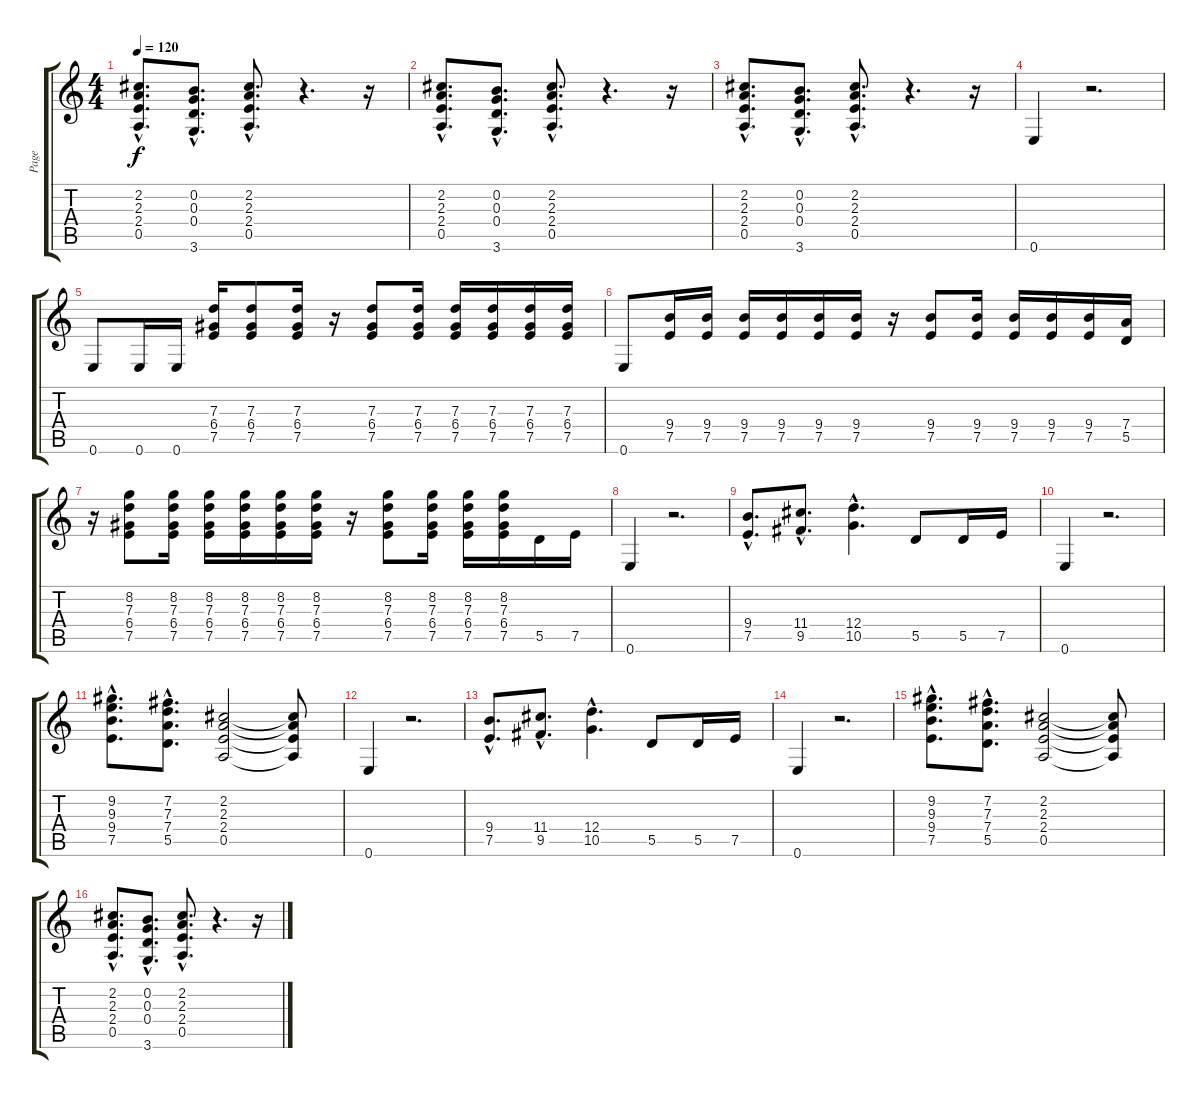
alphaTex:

\track ("Page" "Page") {instrument overdrivenguitar}
\staff {score tabs}
\tuning (E4 B3 G3 D3 A2 E2) {hide}
\ts (4 4)
\tempo 120
\clef g2
\ks c
(2.2{hac} 2.3{hac} 2.4{hac} 0.5{hac}).8{d dy f} (0.2{hac} 0.3{hac} 0.4{hac} 3.6{hac}).8{d} (2.2{hac} 2.3{hac} 2.4{hac} 0.5{hac}).8{d} r.4{d} r.16 |
(2.2{hac} 2.3{hac} 2.4{hac} 0.5{hac}).8{d} (0.2{hac} 0.3{hac} 0.4{hac} 3.6{hac}).8{d} (2.2{hac} 2.3{hac} 2.4{hac} 0.5{hac}).8{d} r.4{d} r.16 |
(2.2{hac} 2.3{hac} 2.4{hac} 0.5{hac}).8{d} (0.2{hac} 0.3{hac} 0.4{hac} 3.6{hac}).8{d} (2.2{hac} 2.3{hac} 2.4{hac} 0.5{hac}).8{d} r.4{d} r.16 |
0.6.4 r.2{d} |
0.6.8 0.6.16 0.6.16 (7.3 6.4 7.5).16 (7.3 6.4 7.5).8 (7.3 6.4 7.5).16 r.16 (7.3 6.4 7.5).8 (7.3 6.4 7.5).16 (7.3 6.4 7.5).16 (7.3 6.4 7.5).16 (7.3 6.4 7.5).16 (7.3 6.4 7.5).16 |
0.6.8 (9.4 7.5).16 (9.4 7.5).16 (9.4 7.5).16 (9.4 7.5).16 (9.4 7.5).16 (9.4 7.5).16 r.16 (9.4 7.5).8 (9.4 7.5).16 (9.4 7.5).16 (9.4 7.5).16 (9.4 7.5).16 (7.4 5.5).16 |
r.16 (8.2 7.3 6.4 7.5).8 (8.2 7.3 6.4 7.5).16 (8.2 7.3 6.4 7.5).16 (8.2 7.3 6.4 7.5).16 (8.2 7.3 6.4 7.5).16 (8.2 7.3 6.4 7.5).16 r.16 (8.2 7.3 6.4 7.5).8 (8.2 7.3 6.4 7.5).16 (8.2 7.3 6.4 7.5).16 (8.2 7.3 6.4 7.5).16 5.5.16 7.5.16 |
0.6.4 r.2{d} |
(9.4{hac} 7.5{hac}).8{d} (11.4{hac} 9.5{hac}).8{d} (12.4{hac} 10.5{hac}).4{d} 5.5.8 5.5.16 7.5.16 |
0.6.4 r.2{d} |
(9.2{hac} 9.3{hac} 9.4{hac} 7.5{hac}).8{d} (7.2{hac} 7.3{hac} 7.4{hac} 5.5{hac}).8{d} (2.2 2.3 2.4 0.5).2 (2.2{t} 2.3{t} 2.4{t} 0.5{t}).8 |
0.6.4 r.2{d} |
(9.4{hac} 7.5{hac}).8{d} (11.4{hac} 9.5{hac}).8{d} (12.4{hac} 10.5{hac}).4{d} 5.5.8 5.5.16 7.5.16 |
0.6.4 r.2{d} |
(9.2{hac} 9.3{hac} 9.4{hac} 7.5{hac}).8{d} (7.2{hac} 7.3{hac} 7.4{hac} 5.5{hac}).8{d} (2.2 2.3 2.4 0.5).2 (2.2{t} 2.3{t} 2.4{t} 0.5{t}).8 |
(2.2{hac} 2.3{hac} 2.4{hac} 0.5{hac}).8{d} (0.2{hac} 0.3{hac} 0.4{hac} 3.6{hac}).8{d} (2.2{hac} 2.3{hac} 2.4{hac} 0.5{hac}).8{d} r.4{d} r.16
